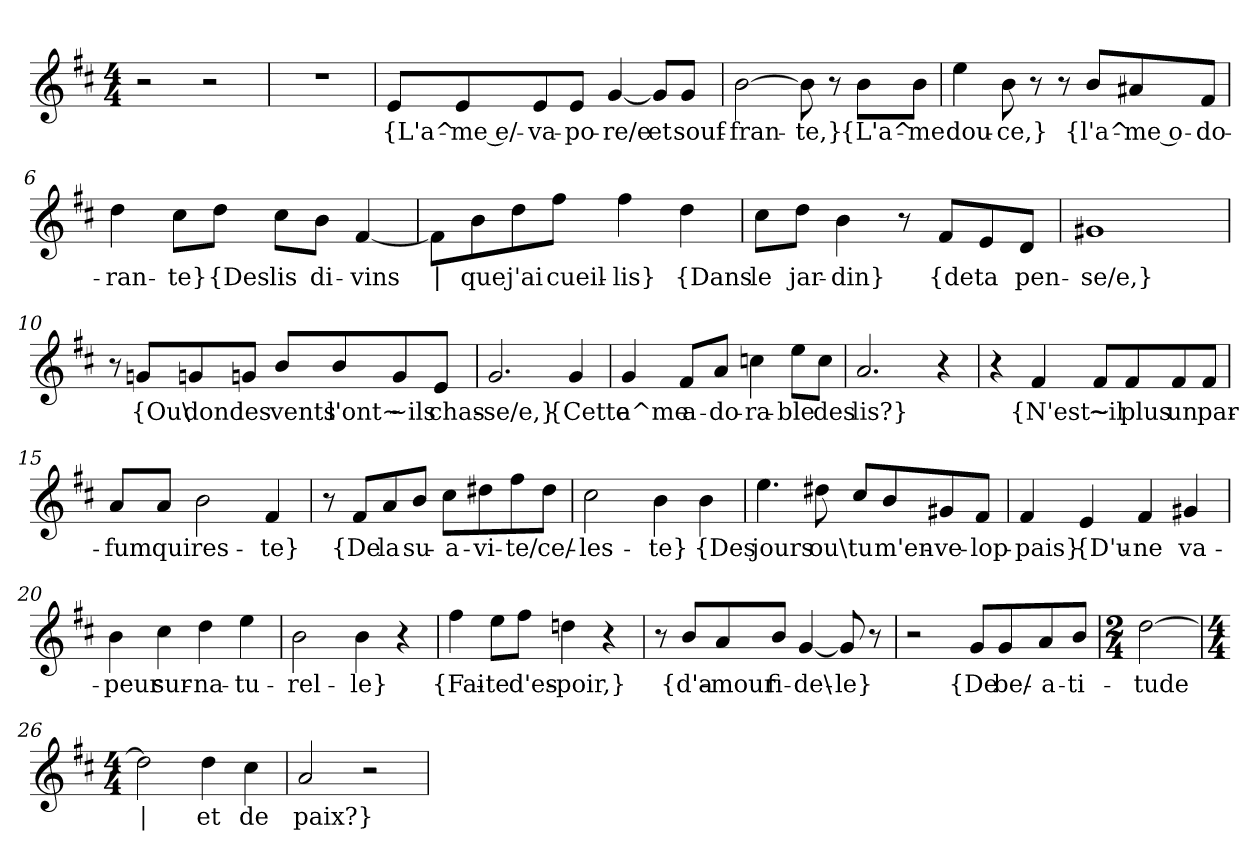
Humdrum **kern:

**kern	**text
*part1	*part1
*staff1	*staff1
*clefG2	*
*k[f#c#]	*
*M4/4	*
=1	=1
2r	.
2r	.
=2	=2
1r	.
=3	=3
!	!LO:LY:b
8e/L	{L'a^-
!	!LO:LY:b
8e/	-me e/-
!	!LO:LY:b
8e/	-va-
!	!LO:LY:b
8e/J	-po-
!	!LO:LY:b
[4g/	-re/e
!	!LO:LY:b
8g/L]	et
!	!LO:LY:b
8g/J	souf-
=4	=4
!	!LO:LY:b
[2b\	-fran-
!	!LO:LY:b
8b\]	-te,}
8r	.
!	!LO:LY:b
8b\L	{L'a^-
!	!LO:LY:b
8b\J	-me
!!LO:LB:g=z
=5	=5
!	!LO:LY:b
4ee\	dou-
!	!LO:LY:b
8b\	-ce,}
8r	.
8r	.
!	!LO:LY:b
8b/L	{l'a^-
!	!LO:LY:b
8a#X/	-me o-
!	!LO:LY:b
8f#/J	-do-
=6	=6
!	!LO:LY:b
4dd\	-ran-
!	!LO:LY:b
8cc#\L	-te}
!	!LO:LY:b
8dd\J	{Des
!	!LO:LY:b
8cc#\L	lis
!	!LO:LY:b
8b\J	di-
!	!LO:LY:b
[4f#/	-vins
=7	=7
!	!LO:LY:b
8f#\L]	|
!	!LO:LY:b
8b\	que
!	!LO:LY:b
8dd\	j'ai
!	!LO:LY:b
8ff#\J	cueil-
!	!LO:LY:b
4ff#\	-lis}
!	!LO:LY:b
4dd\	{Dans
!!LO:LB:g=z
=8	=8
!	!LO:LY:b
8cc#\L	le
!	!LO:LY:b
8dd\J	jar-
!	!LO:LY:b
4b\	-din}
8r	.
!	!LO:LY:b
8f#/L	{de
!	!LO:LY:b
8e/	ta
!	!LO:LY:b
8d/J	pen-
=9	=9
!	!LO:LY:b
1g#X	-se/e,}
=10	=10
8r	.
!	!LO:LY:b
8gn/L	{Ou\
!	!LO:LY:b
8gn/	donc
!	!LO:LY:b
8gn/J	les
!	!LO:LY:b
8b/L	vents
!	!LO:LY:b
8b/	l'ont~
!	!LO:LY:b
8g/	~ils
!	!LO:LY:b
8e/J	chas-
=11	=11
!	!LO:LY:b
2.g/	-se/e,}
!	!LO:LY:b
4g/	{Cette
!!LO:LB:g=z
=12	=12
!	!LO:LY:b
4g/	a^me
!	!LO:LY:b
8f#/L	a-
!	!LO:LY:b
8a/J	-do-
!	!LO:LY:b
4ccn\	-ra-
!	!LO:LY:b
8ee\L	-ble
!	!LO:LY:b
8cc\J	des
=13	=13
!	!LO:LY:b
2.a/	lis?}
4r	.
=14	=14
4r	.
!	!LO:LY:b
4f#/	{N'est~
!	!LO:LY:b
8f#/L	~il
!	!LO:LY:b
8f#/	plus
!	!LO:LY:b
8f#/	un
!	!LO:LY:b
8f#/J	par-
=15	=15
!	!LO:LY:b
8a/L	-fum
!	!LO:LY:b
8a/J	qui
!	!LO:LY:b
2b\	res-
!	!LO:LY:b
4f#/	-te}
!!LO:LB:g=z
=16	=16
8r	.
!	!LO:LY:b
8f#/L	{De
!	!LO:LY:b
8a/	la
!	!LO:LY:b
8b/J	su-
!	!LO:LY:b
8cc#\L	-a-
!	!LO:LY:b
8dd#X\	-vi-
!	!LO:LY:b
8ff#\	-te/
!	!LO:LY:b
8dd#\J	ce/-
=17	=17
!	!LO:LY:b
2cc#\	-les-
!	!LO:LY:b
4b\	-te}
!	!LO:LY:b
4b\	{Des
=18	=18
!	!LO:LY:b
4.ee\	jours
!	!LO:LY:b
8dd#X\	ou\
!	!LO:LY:b
8cc#/L	tu
!	!LO:LY:b
8b/	m'en-
!	!LO:LY:b
8g#X/	-ve-
!	!LO:LY:b
8f#/J	-lop-
=19	=19
!	!LO:LY:b
4f#/	-pais}
!	!LO:LY:b
4e/	{D'u-
!	!LO:LY:b
4f#/	-ne
!	!LO:LY:b
4g#X/	va-
!!LO:LB:g=z
=20	=20
!	!LO:LY:b
4b\	-peur
!	!LO:LY:b
4cc#\	sur-
!	!LO:LY:b
4dd\	-na-
!	!LO:LY:b
4ee\	-tu-
=21	=21
!	!LO:LY:b
2b\	-rel-
!	!LO:LY:b
4b\	-le}
4r	.
=22	=22
!	!LO:LY:b
4ff#\	{Fai-
!	!LO:LY:b
8ee\L	-te
!	!LO:LY:b
8ff#\J	d'es-
!	!LO:LY:b
4ddn\	-poir,}
4r	.
=23	=23
8r	.
!	!LO:LY:b
8b/L	{d'a-
!	!LO:LY:b
8a/	-mour
!	!LO:LY:b
8b/J	fi-
!	!LO:LY:b
[4g/	-de\-
!	!LO:LY:b
8g/]	-le}
8r	.
=24	=24
2r	.
!	!LO:LY:b
8g/L	{De
!	!LO:LY:b
8g/	be/-
!	!LO:LY:b
8a/	-a-
!	!LO:LY:b
8b/J	-ti-
!!LO:LB:g=z
=25	=25
*M2/4	*
!	!LO:LY:b
[2dd\	-tude
=26	=26
*M4/4	*
!	!LO:LY:b
2dd\]	|
!	!LO:LY:b
4dd\	et
!	!LO:LY:b
4cc#\	de
=27	=27
!	!LO:LY:b
2a/	paix?}
2r	.
=	=
*-	*-
